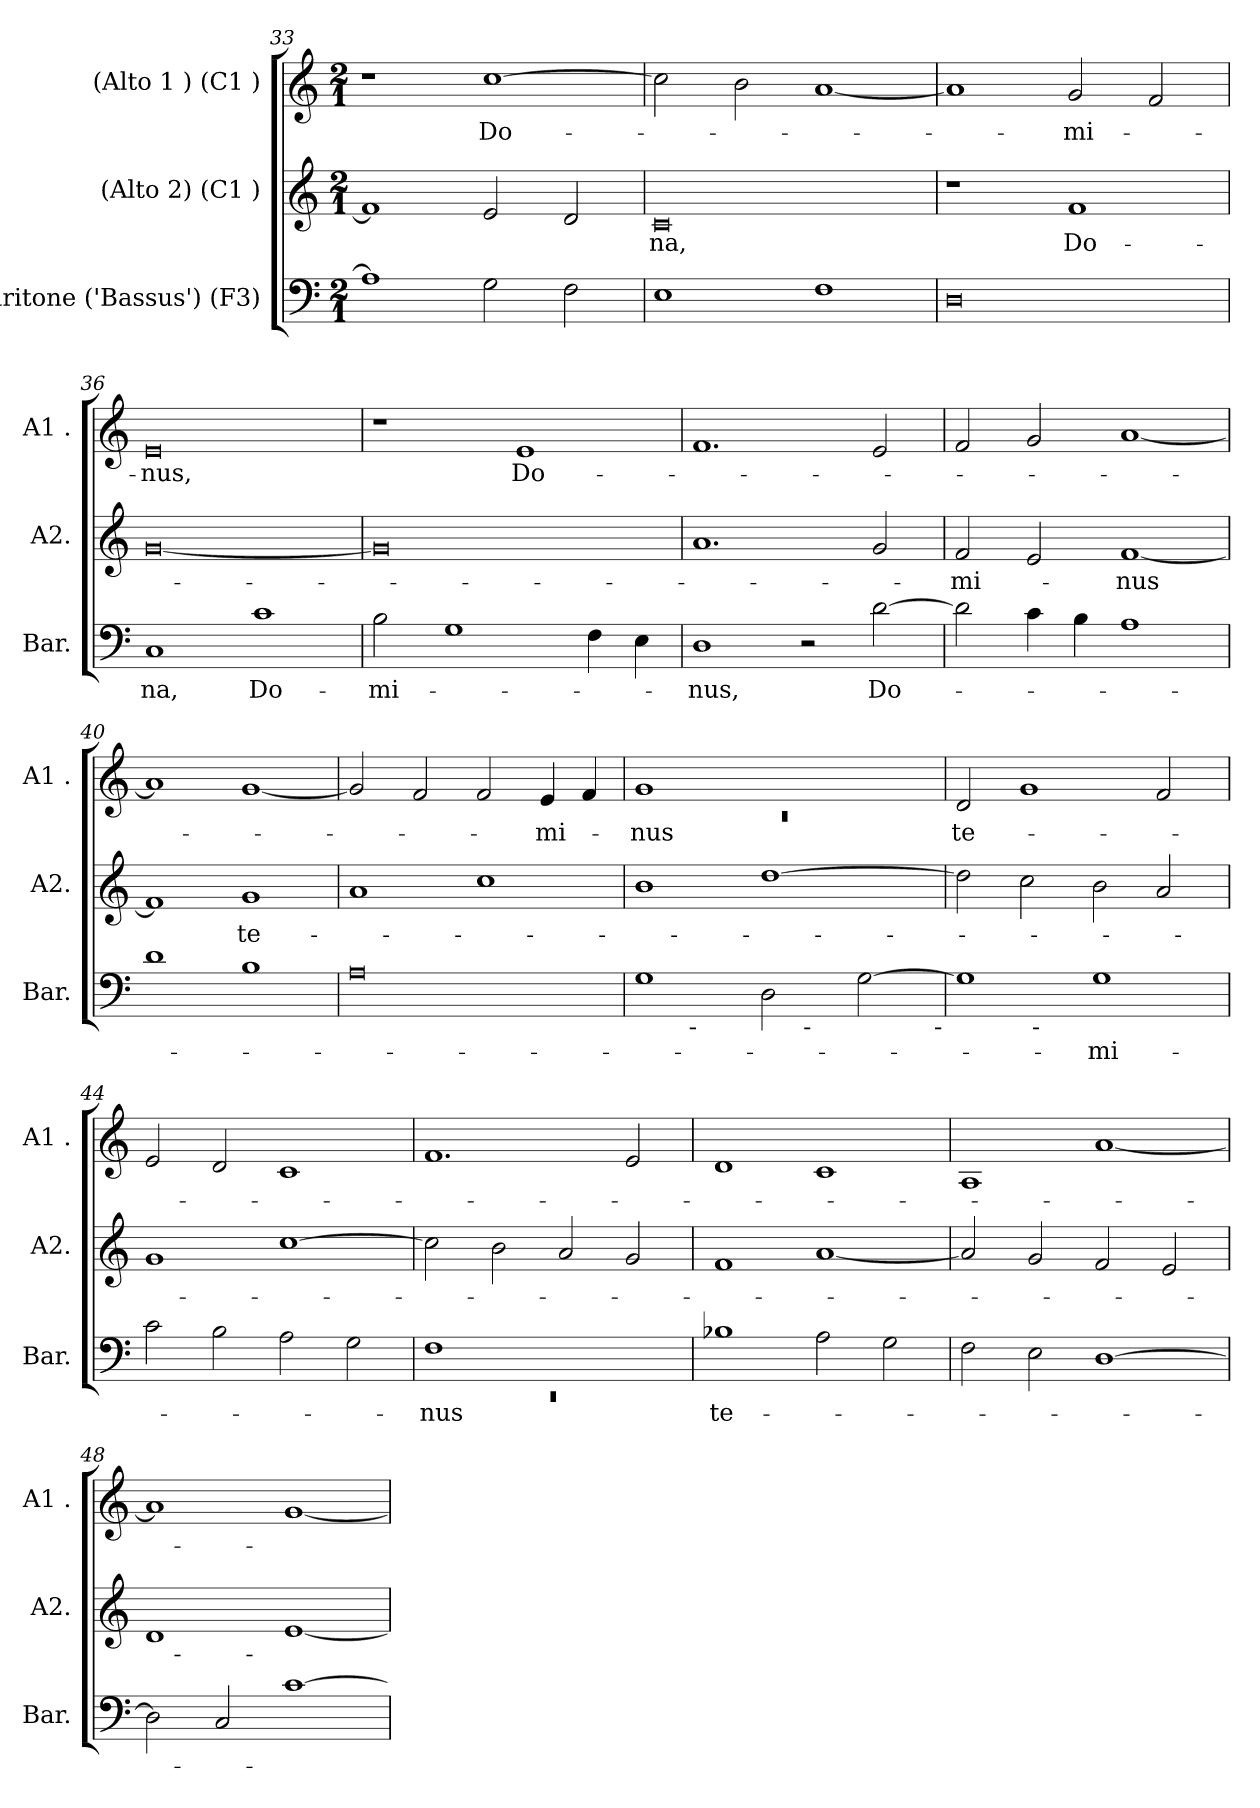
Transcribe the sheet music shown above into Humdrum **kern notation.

**kern	**text	**kern	**text	**kern	**text
*part3	*part3	*part2	*part2	*part1	*part1
*staff3	*staff3	*staff2	*staff2	*staff1	*staff1
*I"Baritone ('Bassus') (F3)	*	*I"(Alto 2) (C1 )	*	*I"(Alto 1 ) (C1 )	*
*I'Bar.	*	*I'A2.	*	*I'A1 .	*
*clefF4	*	*clefG2	*	*clefG2	*
*k[]	*	*k[]	*	*k[]	*
*C:	*	*C:	*	*C:	*
*M2/1	*	*M2/1	*	*M2/1	*
=33	=33	=33	=33	=33	=33
1A]	.	1f]	.	1r	.
!	!	!	!	!	!LO:LY:b
2G\	.	2e/	.	[>1cc	Do-
2F\	.	2d/	.	.	.
=34	=34	=34	=34	=34	=34
!	!	!	!LO:LY:b	!	!
1E	.	0c	-na,	2cc\]	.
.	.	.	.	2b\	.
1F	.	.	.	[<1a	.
=35	=35	=35	=35	=35	=35
0D	.	1r	.	1a]	.
!	!	!	!LO:LY:b	!	!LO:LY:b
.	.	1f	Do-	2g/	-mi-
.	.	.	.	2f/	.
=36	=36	=36	=36	=36	=36
!	!LO:LY:b	!	!	!	!LO:LY:b
1C	-na,	[<0g	.	0e	-nus,
!	!LO:LY:b	!	!	!	!
1c	Do-	.	.	.	.
!!LO:LB:g=z
=37	=37	=37	=37	=37	=37
!	!LO:LY:b	!	!	!	!
2B\	-mi-	0g]	.	1r	.
1G	.	.	.	.	.
!	!	!	!	!	!LO:LY:b
.	.	.	.	1e	Do-
4F\	.	.	.	.	.
4E\	.	.	.	.	.
=38	=38	=38	=38	=38	=38
!	!LO:LY:b	!	!	!	!
1D	-nus,	1.a	.	1.f	.
2r	.	.	.	.	.
!	!LO:LY:b	!	!	!	!
[>2d\	Do-	2g/	.	2e/	.
=39	=39	=39	=39	=39	=39
!	!	!	!LO:LY:b	!	!
2d\]	.	2f/	-mi-	2f/	.
4c\	.	2e/	.	2g/	.
4B\	.	.	.	.	.
!	!	!	!LO:LY:b	!	!
1A	.	[<1f	-nus	[<1a	.
=40	=40	=40	=40	=40	=40
1d	.	1f]	.	1a]	.
!	!	!	!LO:LY:b	!	!
1B	.	1g	te-	[<1g	.
=41	=41	=41	=41	=41	=41
0A	.	1a	.	2g/]	.
.	.	.	.	2f/	.
.	.	1cc	.	2f/	.
!	!	!	!	!	!LO:LY:b
.	.	.	.	4e/	-mi-
.	.	.	.	4f/	.
!!LO:LB:g=z
=42	=42	=42	=42	=42	=42
*	*	*	*	*^	*
!	!	!	!	!	!LO:N:vis=1	!LO:LY:b
*^	*	*	*	*	*	*
*	*^	*	*	*	*	*	*
*	*	*^	*	*	*	*	*	*
1G	4.ryy	1ryy	1ryy	.	1b	.	1g	0rc	-nus
!	!LO:TX:b:t=-	!	!	!	!	!	!	!	!
.	1ryy	.	.	.	.	.	.	.	.
2D\	.	4ryy	2ryy	.	[>1dd	.	1ryy	.	.
!	!	!LO:TX:b:t=-	!	!	!	!	!	!	!
.	.	2.ryy	.	.	.	.	.	.	.
.	2ryy	.	.	.	.	.	.	.	.
[>2G\	.	.	4...ryy	.	.	.	.	.	.
.	8ryy	.	.	.	.	.	.	.	.
!	!	!	!LO:TX:b:t=-	!	!	!	!	!	!
.	.	.	32ryy	.	.	.	.	.	.
=43	=43	=43	=43	=43	=43	=43	=43	=43	=43
!	!	!	!	!	!	!	!	!	!LO:LY:b
*	*v	*v	*v	*	*	*	*v	*v	*
1G]	2ryy	.	2dd\]	.	2d/	te-
.	32ryy	.	2cc\	.	1g	.
!	!LO:TX:b:t=-	!	!	!	!	!
.	1ryy	.	.	.	.	.
!	!	!LO:LY:b	!	!	!	!
1G	.	-mi-	2b\	.	.	.
.	.	.	2a/	.	2f/	.
.	4...ryy	.	.	.	.	.
*v	*v	*	*	*	*	*
=44	=44	=44	=44	=44	=44
2c\	.	1g	.	2e/	.
2B\	.	.	.	2d/	.
2A\	.	[>1cc	.	1c	.
2G\	.	.	.	.	.
=45	=45	=45	=45	=45	=45
*^	*	*	*	*	*
!	!LO:N:vis=1	!LO:LY:b	!	!	!	!
1F	0rEE	-nus	2cc\]	.	1.f	.
.	.	.	2b\	.	.	.
1ryy	.	.	2a/	.	.	.
.	.	.	2g/	.	2e/	.
*v	*v	*	*	*	*	*
=46	=46	=46	=46	=46	=46
!	!LO:LY:b	!	!	!	!
1B-X	te-	1f	.	1d	.
2A\	.	[<1a	.	1c	.
2G\	.	.	.	.	.
!!LO:LB:g=z
=47	=47	=47	=47	=47	=47
2F\	.	2a/]	.	1A	.
2E\	.	2g/	.	.	.
[>1D	.	2f/	.	[<1a	.
.	.	2e/	.	.	.
=48	=48	=48	=48	=48	=48
2D\]	.	1d	.	1a]	.
2C/	.	.	.	.	.
[>1c	.	[<1e	.	[<1g	.
=	=	=	=	=	=
*-	*-	*-	*-	*-	*-
